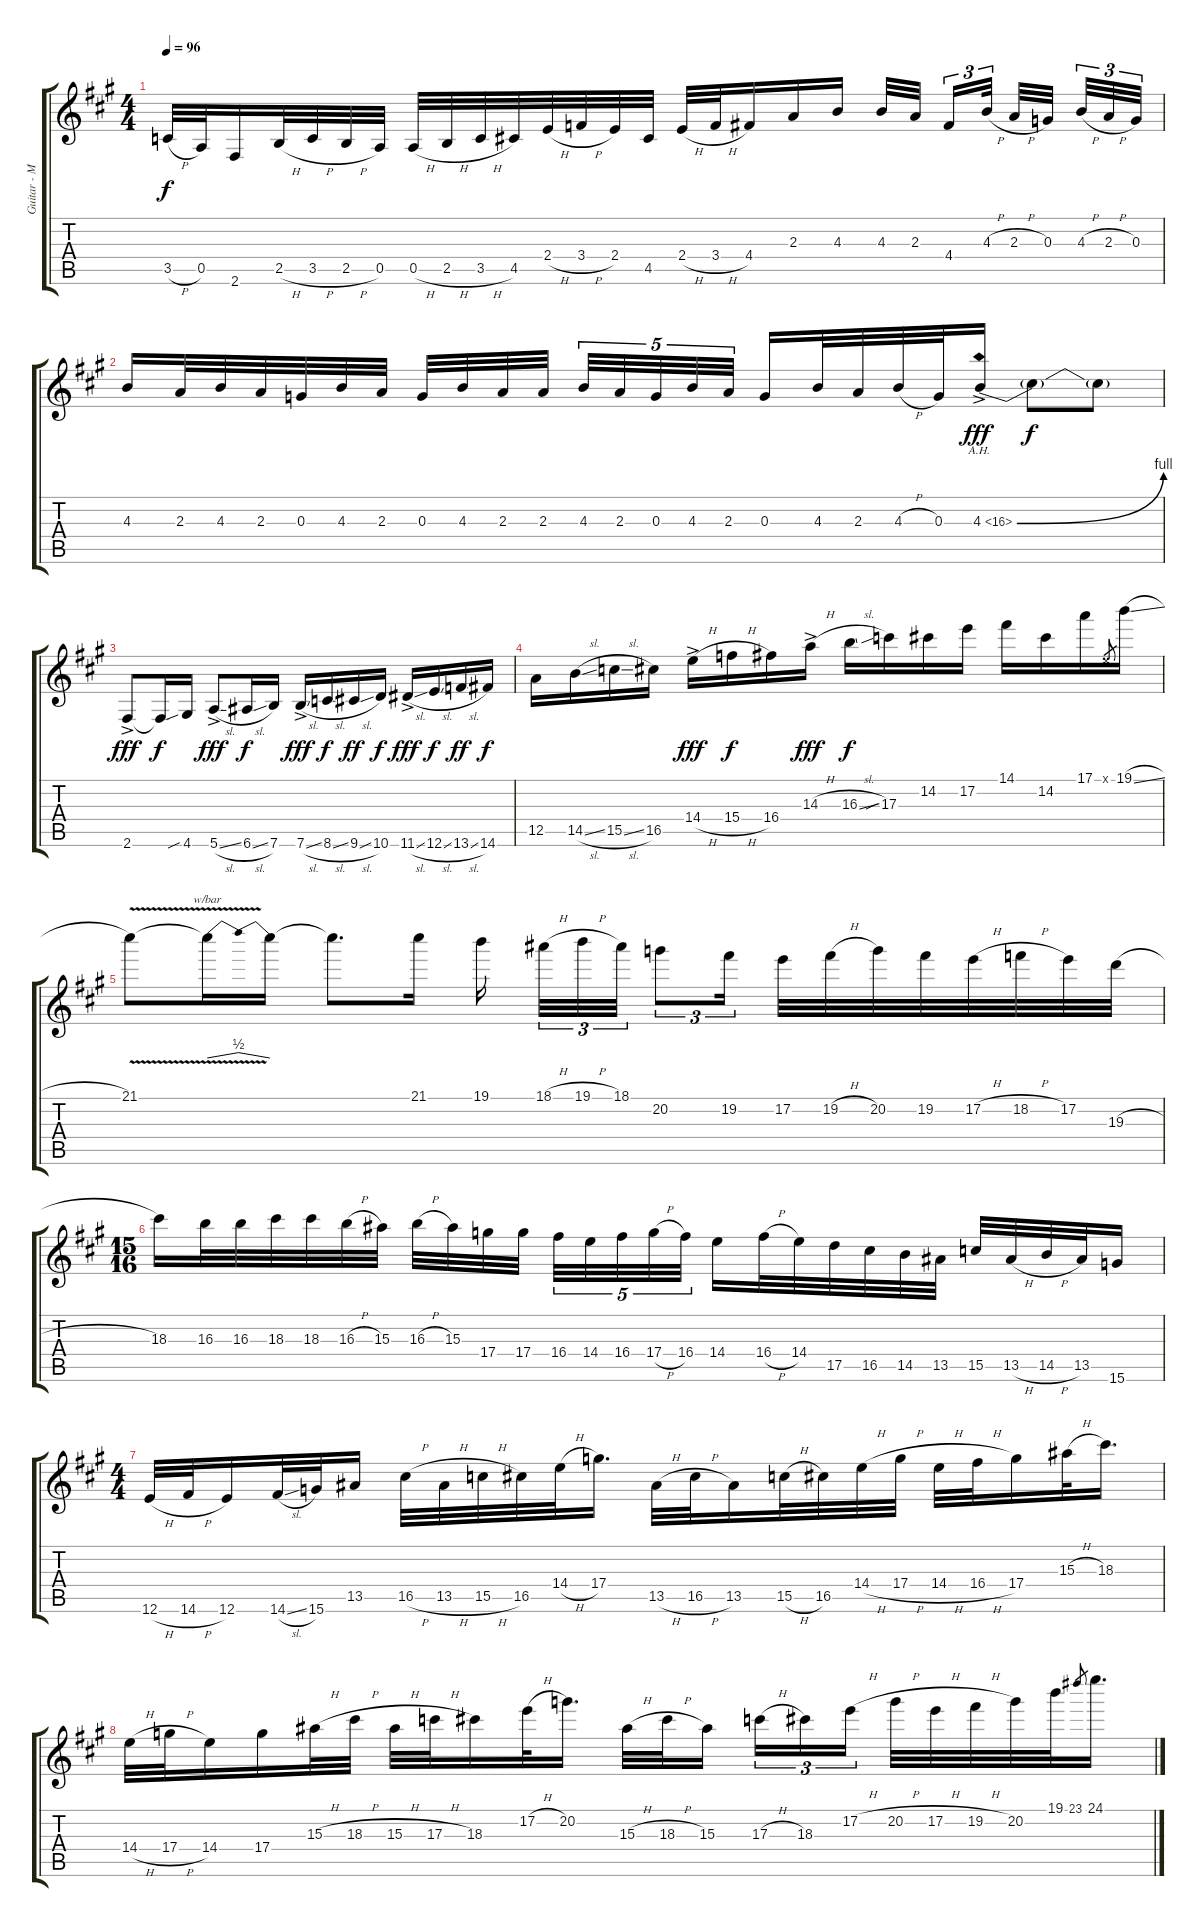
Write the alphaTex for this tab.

\track ("Guitar - Marty Friedman" "Guitar - M") {instrument overdrivenguitar}
\staff {score tabs}
\tuning (E4 B3 G3 D3 A2 E2) {hide}
\ts (4 4)
\tempo 96
\clef g2
\ks f#minor
3.5{h}.32{dy f} 0.5.32 2.6.16 2.5{h}.32 3.5{h}.32 2.5{h}.32 0.5.32 0.5{h}.32 2.5{h}.32 3.5{h}.32 4.5.32 2.4{h}.32 3.4{h}.32 2.4.32 4.5.32 2.4{h}.32 3.4{h}.32 4.4.16 2.3.16 4.3.16 4.3.32 2.3.32 4.4.16{tu (3 2)} 4.3{h}.32{tu (3 2)} 2.3{h}.32 0.3.32 4.3{h}.32{tu (3 2)} 2.3{h}.32{tu (3 2)} 0.3.32{tu (3 2)} |
4.3.16 2.3.32 4.3.32 2.3.32 0.3.32 4.3.32 2.3.32 0.3.32 4.3.32 2.3.32 2.3.32 4.3.32{tu (5 4)} 2.3.32{tu (5 4)} 0.3.32{tu (5 4)} 4.3.32{tu (5 4)} 2.3.32{tu (5 4)} 0.3.16 4.3.32 2.3.32 4.3{h}.32 0.3.32 4.3{be (bend 0 0 60 4) ah 12 ac}.16{dy fff} 4.3{t}.8{dy f} 4.3{t}.8 |
2.6{ac}.8{dy fff} 2.6{t}.16{dy f} 4.6{sib}.16 5.6{sl ac}.8{dy fff} 6.6{sl}.16{dy f} 7.6.16 7.6{sl ac}.16{dy fff} 8.6{sl}.16{dy f} 9.6{sl}.16{dy ff} 10.6.16{dy f} 11.6{sl ac}.16{dy fff} 12.6{sl}.16{dy f} 13.6{sl}.16{dy ff} 14.6.16{dy f} |
12.5.16 14.5{sl}.16 15.5{sl}.16 16.5.16 14.4{h ac}.16{dy fff} 15.4{h}.16{dy f} 16.4.16 14.3{h ac}.16{dy fff} 16.3{sl}.16{dy f} 17.3{sib}.16 14.2.16 17.2.16 14.1.16 14.2.16 17.1.16 0.1{x}.8{gr} 19.1{sl}.16 |
21.1{v}.8 21.1{t}.16{tbe (dip default 0 0 30 2 60 0)} 21.1{t}.16 21.1{t}.8{d} 21.1.16 19.1.16 18.1{h}.32{tu (3 2)} 19.1{h}.32{tu (3 2)} 18.1.32{tu (3 2)} 20.2.8{tu (3 2)} 19.2.16{tu (3 2)} 17.2.32 19.2{h}.32 20.2.32 19.2.32 17.2{h}.32 18.2{h}.32 17.2.32 19.3{h}.32 |
\ts (15 16)
18.3.16 16.3.32 16.3.32 18.3.32 18.3.32 16.3{h}.32 15.3.32 16.3{h}.32 15.3.32 17.4.32 17.4.32 16.4.32{tu (5 4)} 14.4.32{tu (5 4)} 16.4.32{tu (5 4)} 17.4{h}.32{tu (5 4)} 16.4.32{tu (5 4)} 14.4.16 16.4{h}.32 14.4.32 17.5.32 16.5.32 14.5.32 13.5.32 15.5.32 13.5{h}.32 14.5{h}.32 13.5.32 15.6.16 |
\ts (4 4)
12.6{h}.32 14.6{h}.32 12.6.16 14.6{sl}.32 15.6.32 13.5.16 16.5{h}.32 13.5{h}.32 15.5{h}.32 16.5.32 14.4{h}.32 17.4.16{d} 13.5{h}.32 16.5{h}.32 13.5.16 15.5{h}.32 16.5.32 14.4{h}.32 17.4{h}.32 14.4{h}.32 16.4{h}.32 17.4.16 15.3{h}.32 18.3.16{d} |
14.4{h}.32 17.4{h}.32 14.4.16 17.4.16 15.3{h}.32 18.3{h}.32 15.3{h}.32 17.3{h}.32 18.3.16 17.2{h}.32 20.2.16{d} 15.3{h}.32 18.3{h}.32 15.3.16 17.3{h}.16{tu (3 2)} 18.3.16{tu (3 2)} 17.2{h}.16{tu (3 2)} 20.2{h}.32 17.2{h}.32 19.2{h}.32 20.2.32 19.1.32 23.1.8{gr} 24.1.16{d}
